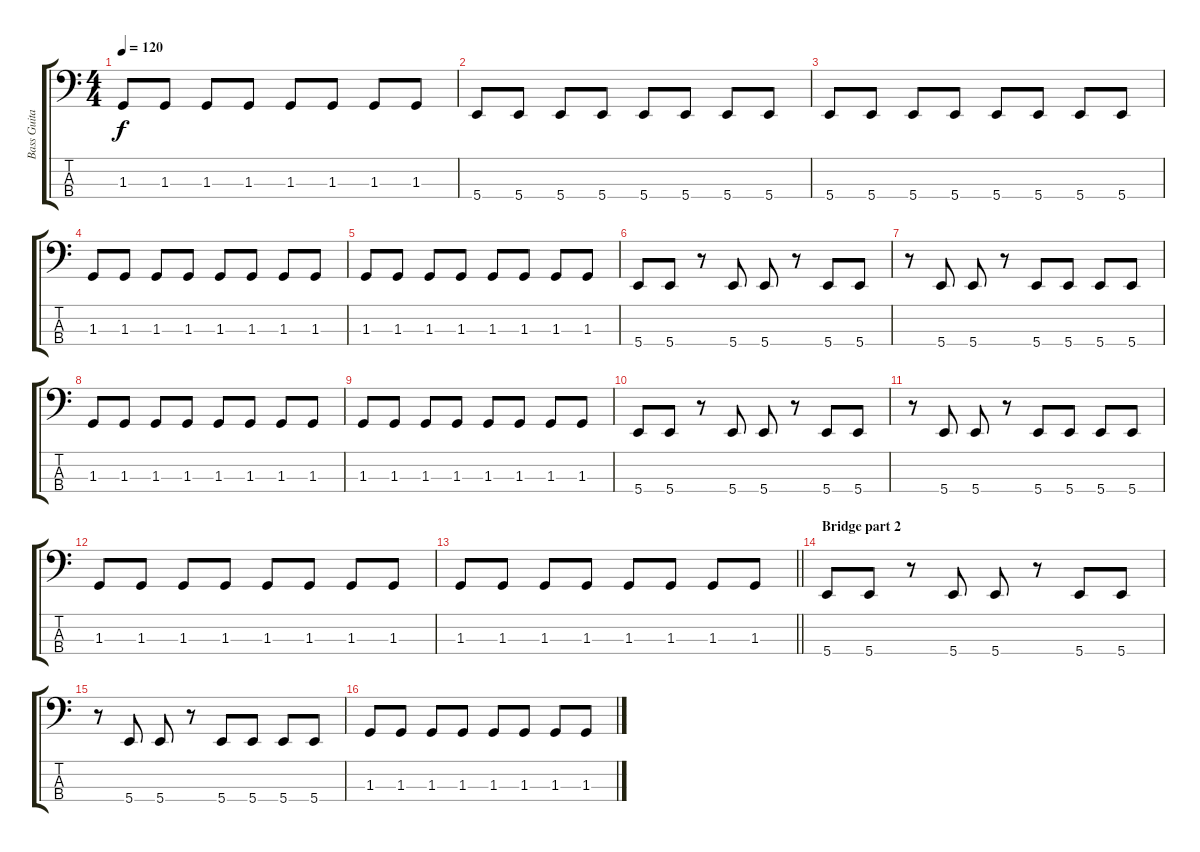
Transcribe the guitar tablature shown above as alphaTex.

\track ("Bass Guitar" "Bass Guita") {instrument electricbassfinger}
\staff {score tabs}
\tuning (Gb2 B1 Gb1 B0) {hide}
\ts (4 4)
\tempo 120
\clef f4
\ks c
1.3.8{dy f} 1.3.8 1.3.8 1.3.8 1.3.8 1.3.8 1.3.8 1.3.8 |
5.4.8 5.4.8 5.4.8 5.4.8 5.4.8 5.4.8 5.4.8 5.4.8 |
5.4.8 5.4.8 5.4.8 5.4.8 5.4.8 5.4.8 5.4.8 5.4.8 |
1.3.8 1.3.8 1.3.8 1.3.8 1.3.8 1.3.8 1.3.8 1.3.8 |
1.3.8 1.3.8 1.3.8 1.3.8 1.3.8 1.3.8 1.3.8 1.3.8 |
5.4.8 5.4.8 r.8 5.4.8 5.4.8 r.8 5.4.8 5.4.8 |
r.8 5.4.8 5.4.8 r.8 5.4.8 5.4.8 5.4.8 5.4.8 |
1.3.8 1.3.8 1.3.8 1.3.8 1.3.8 1.3.8 1.3.8 1.3.8 |
1.3.8 1.3.8 1.3.8 1.3.8 1.3.8 1.3.8 1.3.8 1.3.8 |
5.4.8 5.4.8 r.8 5.4.8 5.4.8 r.8 5.4.8 5.4.8 |
r.8 5.4.8 5.4.8 r.8 5.4.8 5.4.8 5.4.8 5.4.8 |
1.3.8 1.3.8 1.3.8 1.3.8 1.3.8 1.3.8 1.3.8 1.3.8 |
\barLineRight lightlight
1.3.8 1.3.8 1.3.8 1.3.8 1.3.8 1.3.8 1.3.8 1.3.8 |
\section ("" "Bridge part 2")
5.4.8 5.4.8 r.8 5.4.8 5.4.8 r.8 5.4.8 5.4.8 |
r.8 5.4.8 5.4.8 r.8 5.4.8 5.4.8 5.4.8 5.4.8 |
1.3.8 1.3.8 1.3.8 1.3.8 1.3.8 1.3.8 1.3.8 1.3.8
